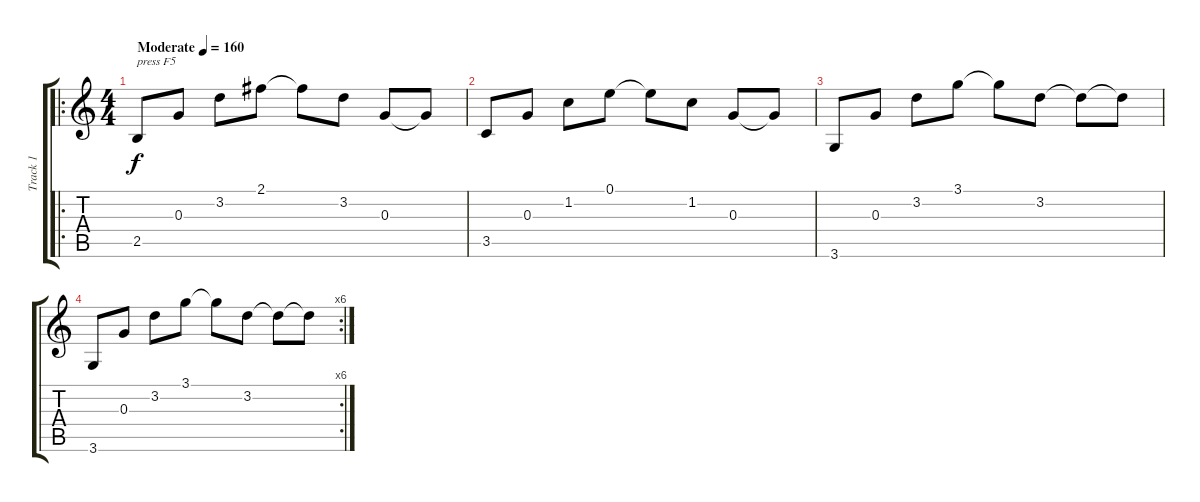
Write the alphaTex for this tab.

\track ("Track 1" "Track 1") {instrument acousticguitarsteel}
\staff {score tabs}
\tuning (E4 B3 G3 D3 A2 E2) {hide}
\ro
\ts (4 4)
\tempo (160 "Moderate")
\clef g2
\ks c
2.5.8{txt "press F5" dy f instrument acousticguitarsteel} 0.3.8 3.2.8 2.1.8 2.1{t}.8 3.2.8 0.3.8 0.3{t}.8 |
3.5.8 0.3.8 1.2.8 0.1.8 0.1{t}.8 1.2.8 0.3.8 0.3{t}.8 |
3.6.8 0.3.8 3.2.8 3.1.8 3.1{t}.8 3.2.8 3.2{t}.8 3.2{t}.8 |
\rc 6
3.6.8 0.3.8 3.2.8 3.1.8 3.1{t}.8 3.2.8 3.2{t}.8 3.2{t}.8
